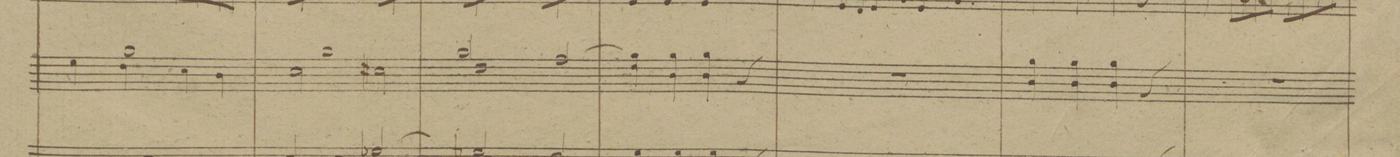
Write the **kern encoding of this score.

**kern	**dynam
*I"Clarinetti in B.	*
*clefG2	*
*k[b-]	*
*met(c|)	*
*M2/2	*
*^	*
1ff	4dd\	.
.	4cc\	.
.	4b-\	.
.	4a\	.
=15	=15	=15
1ff	2b-\	.
.	2bX\	.
=16	=16	=16
2ff/	1cc	.
(2ee/	.	.
*v	*v	*
=17	=17
4ff 4dd\)	.
4ff 4a\	.
4ff 4a\	.
4r	.
=18	=18
1r	.
=19	=19
4ff 4a\	.
4ff 4a\	.
4ff 4a\	.
4r	.
=20	=20
1r	.
=21	=21
*-	*-
